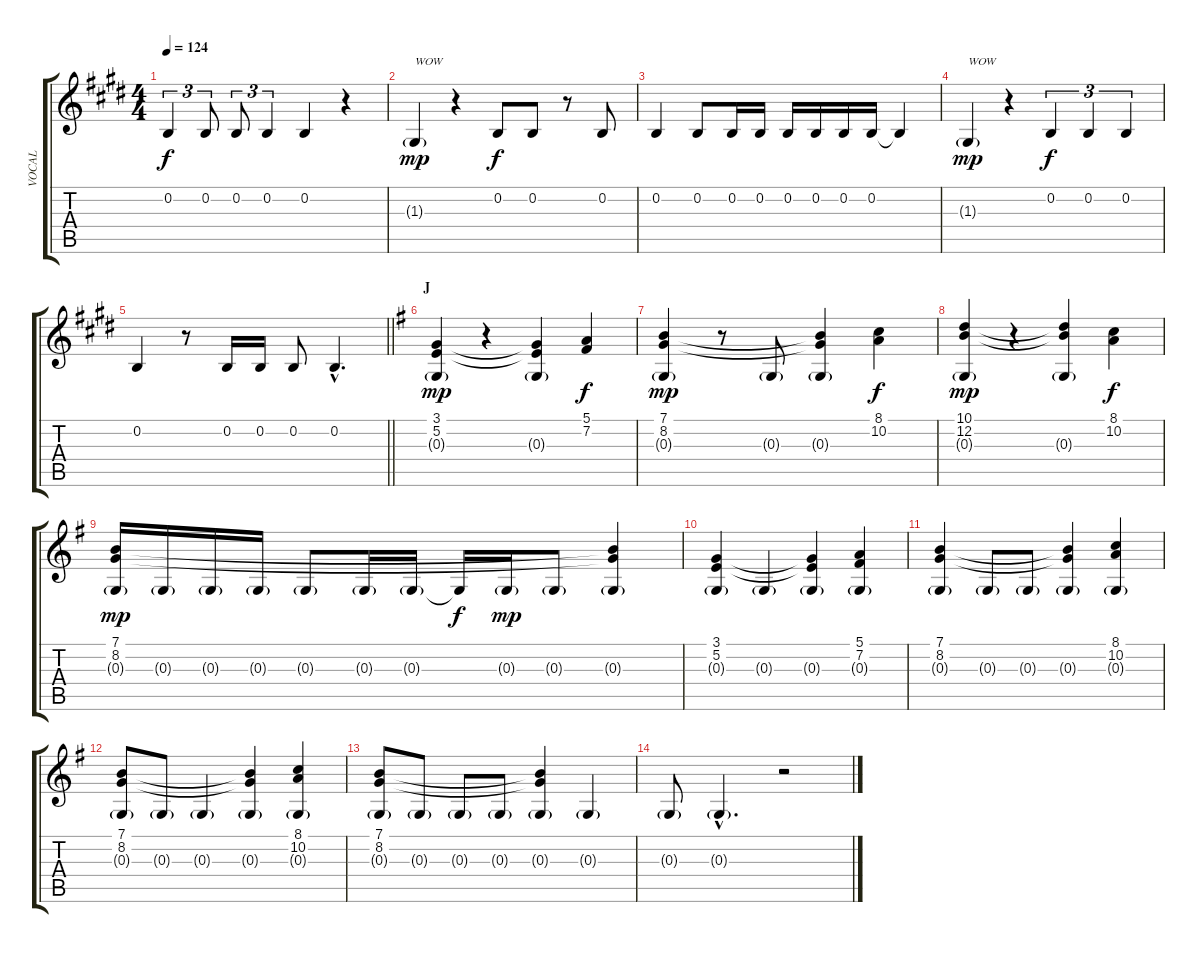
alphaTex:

\track ("VOCAL" "VOCAL") {instrument oboe}
\staff {score tabs}
\tuning (E4 B3 G3 D3 A2 E2) {hide}
\ts (4 4)
\tempo 124
\clef g2
\ks e
0.2.4{tu (3 2) dy f} 0.2.8{tu (3 2)} 0.2.8{tu (3 2)} 0.2.4{tu (3 2)} 0.2.4 r.4 |
1.3{g}.4{txt "WOW" dy mp} r.4 0.2.8{dy f} 0.2.8 r.8 0.2.8 |
0.2.4 0.2.8 0.2.16 0.2.16 0.2.16 0.2.16 0.2.16 0.2.16 0.2{t}.4 |
1.3{g}.4{txt "WOW" dy mp} r.4 0.2.4{tu (3 2) dy f} 0.2.4{tu (3 2)} 0.2.4{tu (3 2)} |
\barLineRight lightlight
0.2.4 r.8 0.2.16 0.2.16 0.2.8 0.2{hac}.4{d} |
\section ("" "J")
\ks g
(3.1 5.2 0.3{g}).4{dy mp} r.4 (3.1{t} 5.2{t} 0.3{g}).4 (5.1 7.2).4{dy f} |
(7.1 8.2 0.3{g}).4{dy mp} r.8 0.3{g}.8 (7.1{t} 8.2{t} 0.3{g}).4 (8.1 10.2).4{dy f} |
(10.1 12.2 0.3{g}).4{dy mp} r.4 (10.1{t} 12.2{t} 0.3{g}).4 (8.1 10.2).4{dy f} |
(7.1 8.2 0.3{g}).16{dy mp} 0.3{g}.16 0.3{g}.16 0.3{g}.16 0.3{g}.8 0.3{g}.16 0.3{g}.16 0.3{t}.16{dy f} 0.3{g}.16{dy mp} 0.3{g}.8 (7.1{t} 8.2{t} 0.3{g}).4 |
(3.1 5.2 0.3{g}).4 0.3{g}.4 (3.1{t} 5.2{t} 0.3{g}).4 (5.1 7.2 0.3{g}).4 |
(7.1 8.2 0.3{g}).4 0.3{g}.8 0.3{g}.8 (7.1{t} 8.2{t} 0.3{g}).4 (8.1 10.2 0.3{g}).4 |
(7.1 8.2 0.3{g}).8 0.3{g}.8 0.3{g}.4 (7.1{t} 8.2{t} 0.3{g}).4 (8.1 10.2 0.3{g}).4 |
(7.1 8.2 0.3{g}).8 0.3{g}.8 0.3{g}.8 0.3{g}.8 (7.1{t} 8.2{t} 0.3{g}).4 0.3{g}.4 |
0.3{g}.8 0.3{g hac}.4{d} r.2
